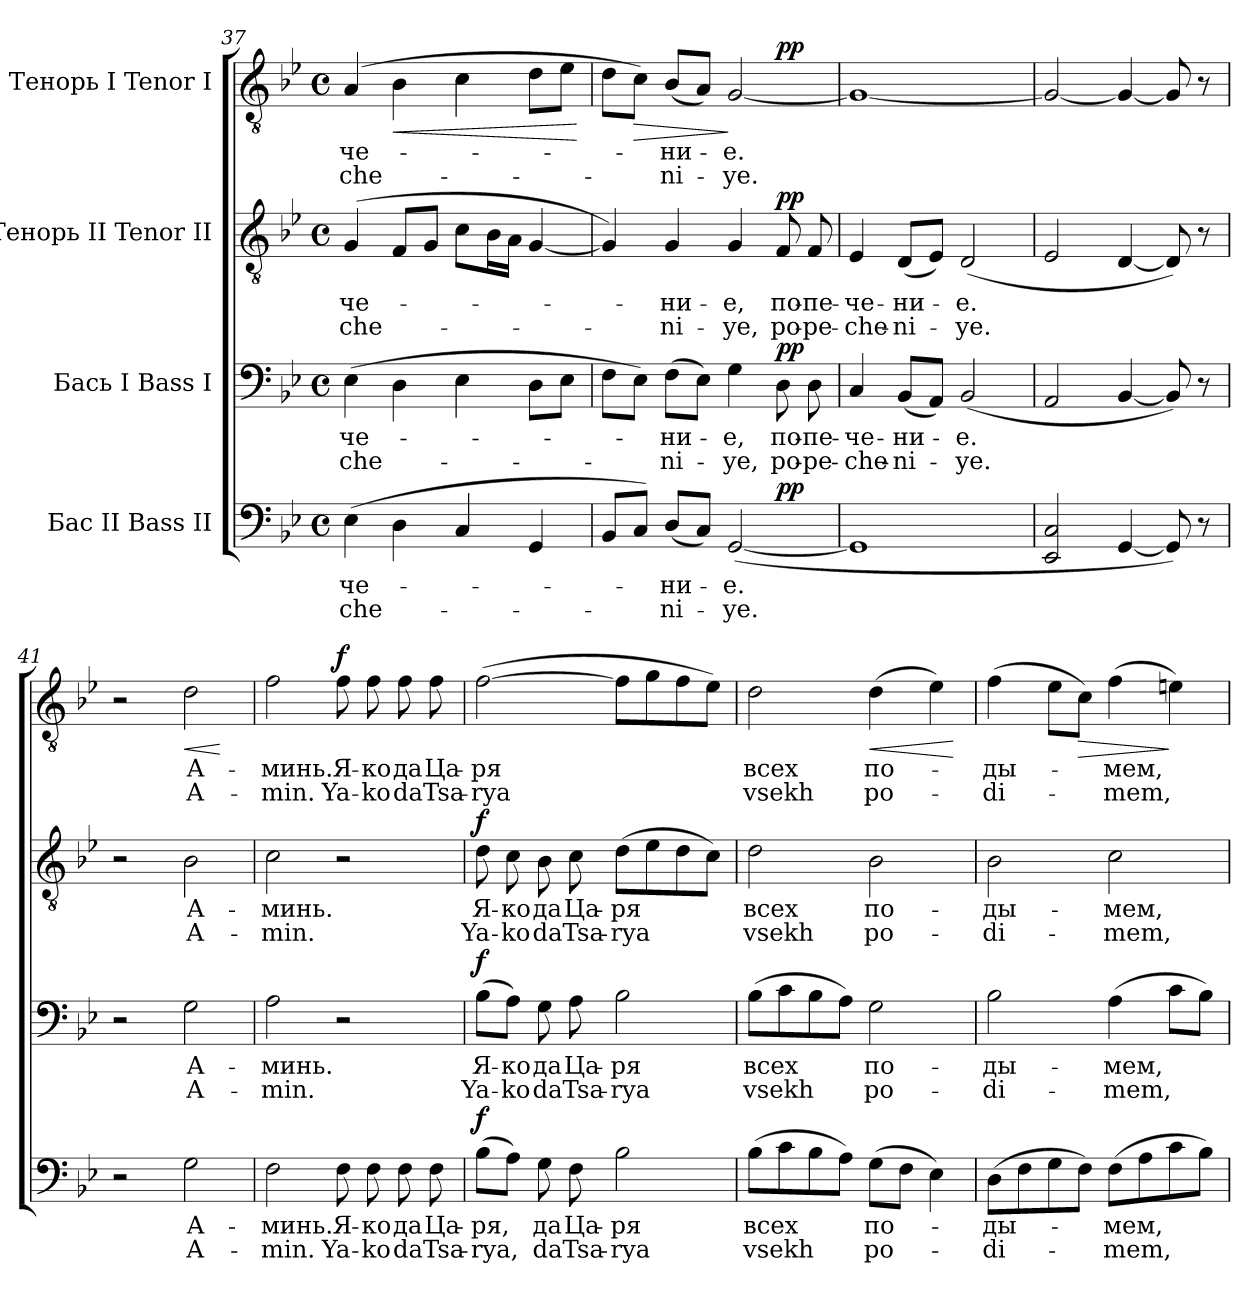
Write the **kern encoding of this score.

**kern	**text	**text	**dynam	**kern	**text	**text	**dynam	**kern	**text	**text	**dynam	**kern	**text	**text	**dynam
*part4	*part4	*part4	*part4	*part3	*part3	*part3	*part3	*part2	*part2	*part2	*part2	*part1	*part1	*part1	*part1
*staff4	*staff4	*staff4	*staff4	*staff3	*staff3	*staff3	*staff3	*staff2	*staff2	*staff2	*staff2	*staff1	*staff1	*staff1	*staff1
*I"Бас II Bass II	*	*	*	*I"Бась I Bass I	*	*	*	*I"Тенорь II Tenor II	*	*	*	*I"Тенорь I Tenor I	*	*	*
*clefF4	*	*	*	*clefF4	*	*	*	*clefGv2	*	*	*	*clefGv2	*	*	*
*k[b-e-]	*	*	*	*k[b-e-]	*	*	*	*k[b-e-]	*	*	*	*k[b-e-]	*	*	*
*B-:	*	*	*	*B-:	*	*	*	*B-:	*	*	*	*B-:	*	*	*
*M4/4	*	*	*	*M4/4	*	*	*	*M4/4	*	*	*	*M4/4	*	*	*
*met(c)	*	*	*	*met(c)	*	*	*	*met(c)	*	*	*	*met(c)	*	*	*
=37	=37	=37	=37	=37	=37	=37	=37	=37	=37	=37	=37	=37	=37	=37	=37
!	!LO:LY:b	!LO:LY:b	!	!	!LO:LY:b	!LO:LY:b	!	!	!LO:LY:b	!LO:LY:b	!	!	!LO:LY:b	!LO:LY:b	!
(>4E-\	-че-	-che-	.	(>4E-\	-че-	-che-	.	(>4G/	-че-	-che-	.	(>4A/	-че-	-che-	.
!	!	!	!	!	!	!	!	!	!	!	!	!	!	!	!LO:HP:b
4D\	.	.	.	4D\	.	.	.	8F/L	.	.	.	4B-\	.	.	<
.	.	.	.	.	.	.	.	8G/J	.	.	.	.	.	.	.
4C/	.	.	.	4E-\	.	.	.	8c\L	.	.	.	4c\	.	.	.
.	.	.	.	.	.	.	.	16B-\L	.	.	.	.	.	.	.
.	.	.	.	.	.	.	.	16A\JJ	.	.	.	.	.	.	.
4GG/	.	.	.	8D\L	.	.	.	[4G/	.	.	.	8d\L	.	.	.
.	.	.	.	8E-\J	.	.	.	.	.	.	.	8e-\J	.	.	.
.	.	.	.	.	.	.	.	.	.	.	.	.	.	.	[
=38	=38	=38	=38	=38	=38	=38	=38	=38	=38	=38	=38	=38	=38	=38	=38
*^	*	*	*	*	*	*	*	*	*	*	*	*^	*	*	*
8BB-/L	2.ryy	.	.	.	8F\L	.	.	.	4G/])	.	.	.	8d\L	2.ryy	.	.	.
!	!	!	!	!	!	!	!	!	!	!	!	!	!	!	!	!	!LO:HP:b
8C/J)	.	.	.	.	8E-\J)	.	.	.	.	.	.	.	8c\J)	.	.	.	>
!	!	!LO:LY:b	!LO:LY:b	!	!	!LO:LY:b	!LO:LY:b	!	!	!LO:LY:b	!LO:LY:b	!	!	!	!LO:LY:b	!LO:LY:b	!
(<8D/L	.	-ни-	-ni-	.	(>8F\L	-ни-	-ni-	.	4G/	-ни-	-ni-	.	(<8B-/L	.	-ни-	-ni-	.
8C/J)	.	.	.	.	8E-\J)	.	.	.	.	.	.	.	8A/J)	.	.	.	.
!	!	!LO:LY:b	!LO:LY:b	!	!	!LO:LY:b	!LO:LY:b	!	!	!LO:LY:b	!LO:LY:b	!	!	!	!LO:LY:b	!LO:LY:b	!
(<[2GG/	.	-е.	-ye.	.	4G\	-е,	-ye,	.	4G/	-е,	-ye,	.	[2G/	.	-е.	-ye.	]
!	!	!	!	!LO:DY:a	!	!LO:LY:b	!LO:LY:b	!LO:DY:a	!	!LO:LY:b	!LO:LY:b	!LO:DY:a	!	!	!	!	!LO:DY:a
.	4ryy	.	.	pp	8D\	по-	po-	pp	8F/	по-	po-	pp	.	4ryy	.	.	pp
!	!	!	!	!	!	!LO:LY:b	!LO:LY:b	!	!	!LO:LY:b	!LO:LY:b	!	!	!	!	!	!
.	.	.	.	.	8D\	-пе-	-pe-	.	8F/	-пе-	-pe-	.	.	.	.	.	.
=39	=39	=39	=39	=39	=39	=39	=39	=39	=39	=39	=39	=39	=39	=39	=39	=39	=39
!	!	!	!	!	!	!LO:LY:b	!LO:LY:b	!	!	!LO:LY:b	!LO:LY:b	!	!	!	!	!	!
*v	*v	*	*	*	*	*	*	*	*	*	*	*	*v	*v	*	*	*
1GG]	.	.	.	4C/	-че-	-che-	.	4E-/	-че-	-che-	.	1G_	.	.	.
!	!	!	!	!	!LO:LY:b	!LO:LY:b	!	!	!LO:LY:b	!LO:LY:b	!	!	!	!	!
.	.	.	.	(<8BB-/L	-ни-	-ni-	.	(<8D/L	-ни-	-ni-	.	.	.	.	.
.	.	.	.	8AA/J)	.	.	.	8E-/J)	.	.	.	.	.	.	.
!	!	!	!	!	!LO:LY:b	!LO:LY:b	!	!	!LO:LY:b	!LO:LY:b	!	!	!	!	!
.	.	.	.	(<2BB-/	-е.	-ye.	.	(>2D/	-е.	-ye.	.	.	.	.	.
=40	=40	=40	=40	=40	=40	=40	=40	=40	=40	=40	=40	=40	=40	=40	=40
2EE-/ 2C/	.	.	.	2AA/	.	.	.	2E-/	.	.	.	2G/_	.	.	.
[4GG/	.	.	.	[4BB-/	.	.	.	[4D/	.	.	.	4G/_	.	.	.
8GG/])	.	.	.	8BB-/])	.	.	.	8D/])	.	.	.	8G/]	.	.	.
8r	.	.	.	8r	.	.	.	8r	.	.	.	8r	.	.	.
!!LO:PB:g=z
=41	=41	=41	=41	=41	=41	=41	=41	=41	=41	=41	=41	=41	=41	=41	=41
2r	.	.	.	2r	.	.	.	2r	.	.	.	2r	.	.	.
!	!LO:LY:b	!LO:LY:b	!	!	!LO:LY:b	!LO:LY:b	!	!	!LO:LY:b	!LO:LY:b	!	!	!LO:LY:b	!LO:LY:b	!LO:HP:b
2G\	А-	A-	.	2G\	А-	A-	.	2B-\	А-	A-	.	2d\	А-	A-	<
.	.	.	.	.	.	.	.	.	.	.	.	.	.	.	[
=42	=42	=42	=42	=42	=42	=42	=42	=42	=42	=42	=42	=42	=42	=42	=42
!	!LO:LY:b	!LO:LY:b	!	!	!LO:LY:b	!LO:LY:b	!	!	!LO:LY:b	!LO:LY:b	!	!	!LO:LY:b	!LO:LY:b	!
2F\	-минь.	-min.	.	2A\	-минь.	-min.	.	2c\	-минь.	-min.	.	2f\	-минь.	-min.	.
!	!LO:LY:b	!LO:LY:b	!	!	!	!	!	!	!	!	!	!	!LO:LY:b	!LO:LY:b	!LO:DY:a
8F\	Я-	Ya-	.	2r	.	.	.	2r	.	.	.	8f\	Я-	Ya-	f
!	!LO:LY:b	!LO:LY:b	!	!	!	!	!	!	!	!	!	!	!LO:LY:b	!LO:LY:b	!
8F\	-ко	-ko	.	.	.	.	.	.	.	.	.	8f\	-ко	-ko	.
!	!LO:LY:b	!LO:LY:b	!	!	!	!	!	!	!	!	!	!	!LO:LY:b	!LO:LY:b	!
8F\	да	da	.	.	.	.	.	.	.	.	.	8f\	да	da	.
!	!LO:LY:b	!LO:LY:b	!	!	!	!	!	!	!	!	!	!	!LO:LY:b	!LO:LY:b	!
8F\	Ца-	Tsa-	.	.	.	.	.	.	.	.	.	8f\	Ца-	Tsa-	.
=43	=43	=43	=43	=43	=43	=43	=43	=43	=43	=43	=43	=43	=43	=43	=43
!	!LO:LY:b	!LO:LY:b	!LO:DY:a	!	!LO:LY:b	!LO:LY:b	!LO:DY:a	!	!LO:LY:b	!LO:LY:b	!LO:DY:a	!	!LO:LY:b	!LO:LY:b	!
(>8B-\L	-ря,	-rya,	f	(>8B-\L	Я-	Ya-	f	8d\	Я-	Ya-	f	(>[2f\	-ря	-rya	.
!	!	!	!	!	!LO:LY:b	!LO:LY:b	!	!	!LO:LY:b	!LO:LY:b	!	!	!	!	!
8A\J)	.	.	.	8A\J)	-ко	-ko	.	8c\	-ко	-ko	.	.	.	.	.
!	!LO:LY:b	!LO:LY:b	!	!	!LO:LY:b	!LO:LY:b	!	!	!LO:LY:b	!LO:LY:b	!	!	!	!	!
8G\	да	da	.	8G\	да	da	.	8B-\	да	da	.	.	.	.	.
!	!LO:LY:b	!LO:LY:b	!	!	!LO:LY:b	!LO:LY:b	!	!	!LO:LY:b	!LO:LY:b	!	!	!	!	!
8F\	Ца-	Tsa-	.	8A\	Ца-	Tsa-	.	8c\	Ца-	Tsa-	.	.	.	.	.
!	!LO:LY:b	!LO:LY:b	!	!	!LO:LY:b	!LO:LY:b	!	!	!LO:LY:b	!LO:LY:b	!	!	!	!	!
2B-\	-ря	-rya	.	2B-\	-ря	-rya	.	(>8d\L	-ря	-rya	.	8f\L]	.	.	.
.	.	.	.	.	.	.	.	8e-\	.	.	.	8g\	.	.	.
.	.	.	.	.	.	.	.	8d\	.	.	.	8f\	.	.	.
.	.	.	.	.	.	.	.	8c\J)	.	.	.	8e-\J)	.	.	.
=44	=44	=44	=44	=44	=44	=44	=44	=44	=44	=44	=44	=44	=44	=44	=44
!	!LO:LY:b	!LO:LY:b	!	!	!LO:LY:b	!LO:LY:b	!	!	!LO:LY:b	!LO:LY:b	!	!	!LO:LY:b	!LO:LY:b	!
(>8B-\L	всех	vsekh	.	(>8B-\L	всех	vsekh	.	2d\	всех	vsekh	.	2d\	всех	vsekh	.
8c\	.	.	.	8c\	.	.	.	.	.	.	.	.	.	.	.
8B-\	.	.	.	8B-\	.	.	.	.	.	.	.	.	.	.	.
8A\J)	.	.	.	8A\J)	.	.	.	.	.	.	.	.	.	.	.
!	!LO:LY:b	!LO:LY:b	!	!	!LO:LY:b	!LO:LY:b	!	!	!LO:LY:b	!LO:LY:b	!	!	!LO:LY:b	!LO:LY:b	!LO:HP:b
(>8G\L	по-	po-	.	2G\	по-	po-	.	2B-\	по-	po-	.	(>4d\	по-	po-	<
8F\J	.	.	.	.	.	.	.	.	.	.	.	.	.	.	.
4E-\)	.	.	.	.	.	.	.	.	.	.	.	4e-\)	.	.	.
.	.	.	.	.	.	.	.	.	.	.	.	.	.	.	[
!!LO:LB:g=z
=45	=45	=45	=45	=45	=45	=45	=45	=45	=45	=45	=45	=45	=45	=45	=45
!	!LO:LY:b	!LO:LY:b	!	!	!LO:LY:b	!LO:LY:b	!	!	!LO:LY:b	!LO:LY:b	!	!	!LO:LY:b	!LO:LY:b	!
(>8D\L	-ды-	-di-	.	2B-\	-ды-	-di-	.	2B-\	-ды-	-di-	.	(>4f\	-ды-	-di-	.
8F\	.	.	.	.	.	.	.	.	.	.	.	.	.	.	.
8G\	.	.	.	.	.	.	.	.	.	.	.	8e-\L	.	.	.
!	!	!	!	!	!	!	!	!	!	!	!	!	!	!	!LO:HP:b
8F\J)	.	.	.	.	.	.	.	.	.	.	.	8c\J)	.	.	>
!	!LO:LY:b	!LO:LY:b	!	!	!LO:LY:b	!LO:LY:b	!	!	!LO:LY:b	!LO:LY:b	!	!	!LO:LY:b	!LO:LY:b	!
(>8F\L	-мем,	-mem,	.	(>4A\	-мем,	-mem,	.	2c\	-мем,	-mem,	.	(>4f\	-мем,	-mem,	.
8A\	.	.	.	.	.	.	.	.	.	.	.	.	.	.	.
8c\	.	.	.	8c\L	.	.	.	.	.	.	.	4en\)	.	.	]
8B-\J)	.	.	.	8B-\J)	.	.	.	.	.	.	.	.	.	.	.
=	=	=	=	=	=	=	=	=	=	=	=	=	=	=	=
*-	*-	*-	*-	*-	*-	*-	*-	*-	*-	*-	*-	*-	*-	*-	*-
